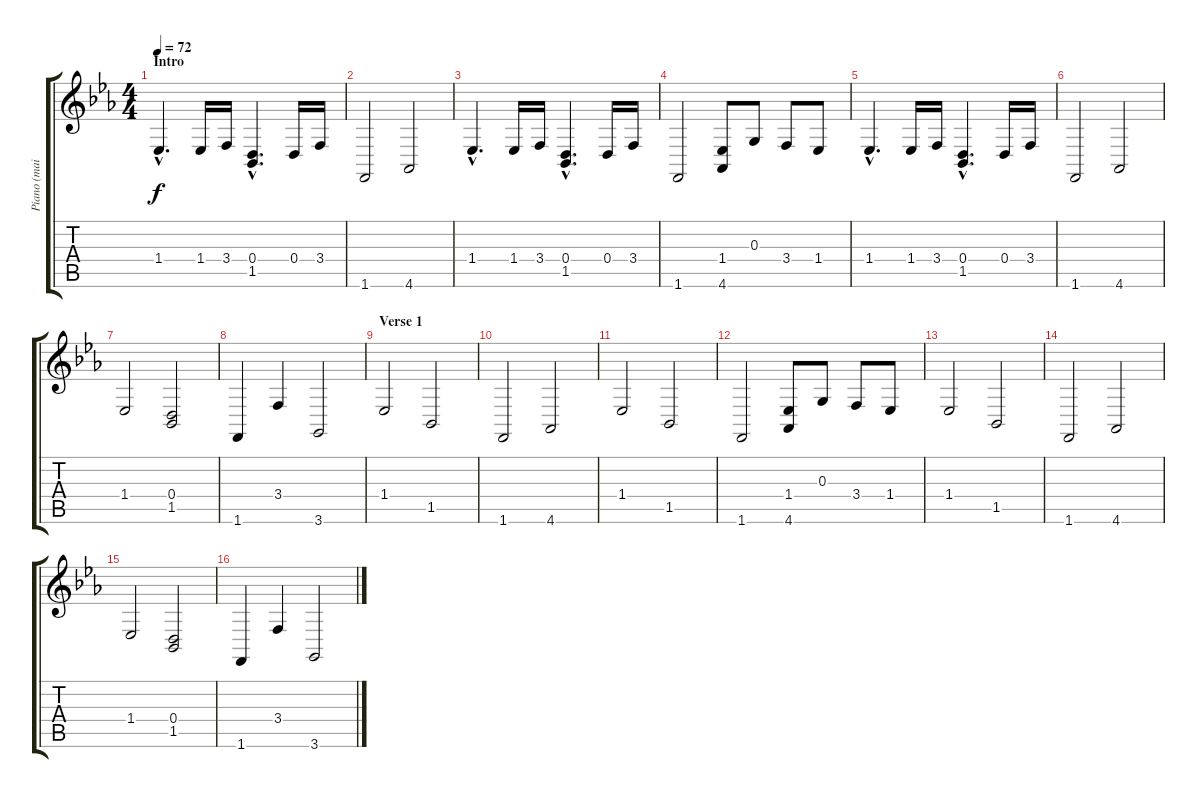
\track ("Piano (main gauche)" "Piano (mai") {instrument acousticgrandpiano}
\staff {score tabs}
\tuning (E4 B3 G3 D3 A2 E2) {hide}
\ts (4 4)
\section ("" "Intro")
\tempo 72
\clef g2
\ks eb
1.4{hac}.4{d dy f instrument acousticgrandpiano} 1.4.16 3.4.16 (0.4{hac} 1.5{hac}).4{d} 0.4.16 3.4.16 |
1.6.2 4.6.2 |
1.4{hac}.4{d} 1.4.16 3.4.16 (0.4{hac} 1.5{hac}).4{d} 0.4.16 3.4.16 |
1.6.2 (1.4 4.6).8 0.3.8 3.4.8 1.4.8 |
1.4{hac}.4{d} 1.4.16 3.4.16 (0.4{hac} 1.5{hac}).4{d} 0.4.16 3.4.16 |
1.6.2 4.6.2 |
1.4.2 (0.4 1.5).2 |
1.6.4 3.4.4 3.6.2 |
\section ("" "Verse 1")
1.4.2 1.5.2 |
1.6.2 4.6.2 |
1.4.2 1.5.2 |
1.6.2 (1.4 4.6).8 0.3.8 3.4.8 1.4.8 |
1.4.2 1.5.2 |
1.6.2 4.6.2 |
1.4.2 (0.4 1.5).2 |
1.6.4 3.4.4 3.6.2
